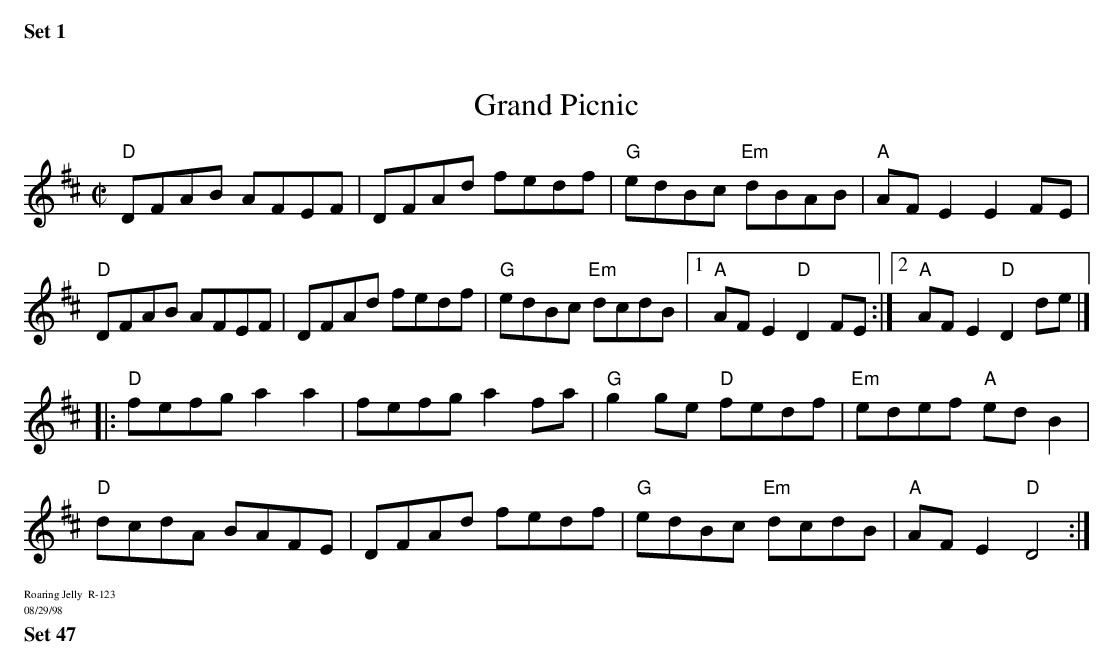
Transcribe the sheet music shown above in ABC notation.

X:1
T: Grand Picnic
M: C|
K: D
"D"DFAB AFEF| DFAd fedf| "G"edBc "Em"dBAB| "A"AFE2 E2FE|
"D"DFAB AFEF| DFAd fedf| "G"edBc "Em"dcdB |1 "A"AFE2 "D"D2FE :|2 "A"AFE2 "D"D2de|]
|:"D" fefg a2a2| fefg a2fa| "G"g2ge "D"fedf| "Em"edef "A"edB2|
"D"dcdA BAFE| DFAd fedf| "G"edBc "Em"dcdB | "A"AFE2 "D"D4 :|
%%text Roaring Jelly  R-123
%%text 08/29/98


%%textfont       Times-Bold 13.0
%%text Set 47
%%textfont       Times-Roman 7.0
$SmallLMargin
$SmallRMargin
